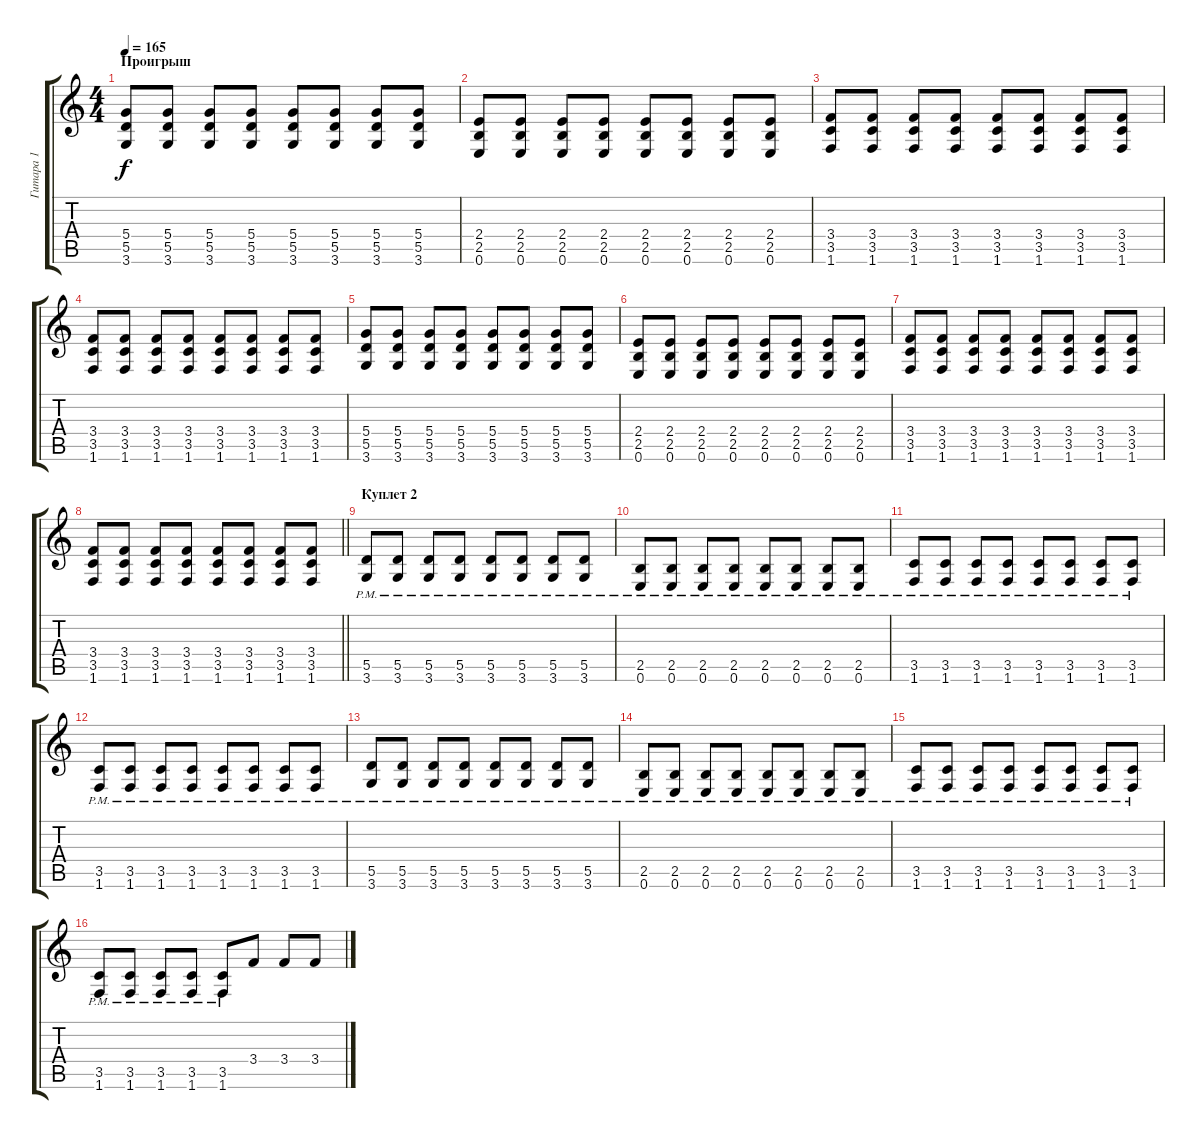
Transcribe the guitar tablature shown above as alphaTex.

\track ("Гитара 1" "Гитара 1") {instrument distortionguitar}
\staff {score tabs}
\tuning (E4 B3 G3 D3 A2 E2) {hide}
\ts (4 4)
\section ("" "Проигрыш")
\tempo 165
\clef g2
\ks c
(5.4 5.5 3.6).8{dy f} (5.4 5.5 3.6).8 (5.4 5.5 3.6).8 (5.4 5.5 3.6).8 (5.4 5.5 3.6).8 (5.4 5.5 3.6).8 (5.4 5.5 3.6).8 (5.4 5.5 3.6).8 |
(2.4 2.5 0.6).8 (2.4 2.5 0.6).8 (2.4 2.5 0.6).8 (2.4 2.5 0.6).8 (2.4 2.5 0.6).8 (2.4 2.5 0.6).8 (2.4 2.5 0.6).8 (2.4 2.5 0.6).8 |
(3.4 3.5 1.6).8 (3.4 3.5 1.6).8 (3.4 3.5 1.6).8 (3.4 3.5 1.6).8 (3.4 3.5 1.6).8 (3.4 3.5 1.6).8 (3.4 3.5 1.6).8 (3.4 3.5 1.6).8 |
(3.4 3.5 1.6).8 (3.4 3.5 1.6).8 (3.4 3.5 1.6).8 (3.4 3.5 1.6).8 (3.4 3.5 1.6).8 (3.4 3.5 1.6).8 (3.4 3.5 1.6).8 (3.4 3.5 1.6).8 |
(5.4 5.5 3.6).8 (5.4 5.5 3.6).8 (5.4 5.5 3.6).8 (5.4 5.5 3.6).8 (5.4 5.5 3.6).8 (5.4 5.5 3.6).8 (5.4 5.5 3.6).8 (5.4 5.5 3.6).8 |
(2.4 2.5 0.6).8 (2.4 2.5 0.6).8 (2.4 2.5 0.6).8 (2.4 2.5 0.6).8 (2.4 2.5 0.6).8 (2.4 2.5 0.6).8 (2.4 2.5 0.6).8 (2.4 2.5 0.6).8 |
(3.4 3.5 1.6).8 (3.4 3.5 1.6).8 (3.4 3.5 1.6).8 (3.4 3.5 1.6).8 (3.4 3.5 1.6).8 (3.4 3.5 1.6).8 (3.4 3.5 1.6).8 (3.4 3.5 1.6).8 |
\barLineRight lightlight
(3.4 3.5 1.6).8 (3.4 3.5 1.6).8 (3.4 3.5 1.6).8 (3.4 3.5 1.6).8 (3.4 3.5 1.6).8 (3.4 3.5 1.6).8 (3.4 3.5 1.6).8 (3.4 3.5 1.6).8 |
\section ("" "Куплет 2")
(5.5{pm} 3.6{pm}).8 (5.5{pm} 3.6{pm}).8 (5.5{pm} 3.6{pm}).8 (5.5{pm} 3.6{pm}).8 (5.5{pm} 3.6{pm}).8 (5.5{pm} 3.6{pm}).8 (5.5{pm} 3.6{pm}).8 (5.5{pm} 3.6{pm}).8 |
(2.5{pm} 0.6{pm}).8 (2.5{pm} 0.6{pm}).8 (2.5{pm} 0.6{pm}).8 (2.5{pm} 0.6{pm}).8 (2.5{pm} 0.6{pm}).8 (2.5{pm} 0.6{pm}).8 (2.5{pm} 0.6{pm}).8 (2.5{pm} 0.6{pm}).8 |
(3.5{pm} 1.6{pm}).8 (3.5{pm} 1.6{pm}).8 (3.5{pm} 1.6{pm}).8 (3.5{pm} 1.6{pm}).8 (3.5{pm} 1.6{pm}).8 (3.5{pm} 1.6{pm}).8 (3.5{pm} 1.6{pm}).8 (3.5{pm} 1.6{pm}).8 |
(3.5{pm} 1.6{pm}).8 (3.5{pm} 1.6{pm}).8 (3.5{pm} 1.6{pm}).8 (3.5{pm} 1.6{pm}).8 (3.5{pm} 1.6{pm}).8 (3.5{pm} 1.6{pm}).8 (3.5{pm} 1.6{pm}).8 (3.5{pm} 1.6{pm}).8 |
(5.5{pm} 3.6{pm}).8 (5.5{pm} 3.6{pm}).8 (5.5{pm} 3.6{pm}).8 (5.5{pm} 3.6{pm}).8 (5.5{pm} 3.6{pm}).8 (5.5{pm} 3.6{pm}).8 (5.5{pm} 3.6{pm}).8 (5.5{pm} 3.6{pm}).8 |
(2.5{pm} 0.6{pm}).8 (2.5{pm} 0.6{pm}).8 (2.5{pm} 0.6{pm}).8 (2.5{pm} 0.6{pm}).8 (2.5{pm} 0.6{pm}).8 (2.5{pm} 0.6{pm}).8 (2.5{pm} 0.6{pm}).8 (2.5{pm} 0.6{pm}).8 |
(3.5{pm} 1.6{pm}).8 (3.5{pm} 1.6{pm}).8 (3.5{pm} 1.6{pm}).8 (3.5{pm} 1.6{pm}).8 (3.5{pm} 1.6{pm}).8 (3.5{pm} 1.6{pm}).8 (3.5{pm} 1.6{pm}).8 (3.5{pm} 1.6{pm}).8 |
(3.5{pm} 1.6{pm}).8 (3.5{pm} 1.6{pm}).8 (3.5{pm} 1.6{pm}).8 (3.5{pm} 1.6{pm}).8 (3.5{pm} 1.6{pm}).8 3.4.8 3.4.8 3.4.8
